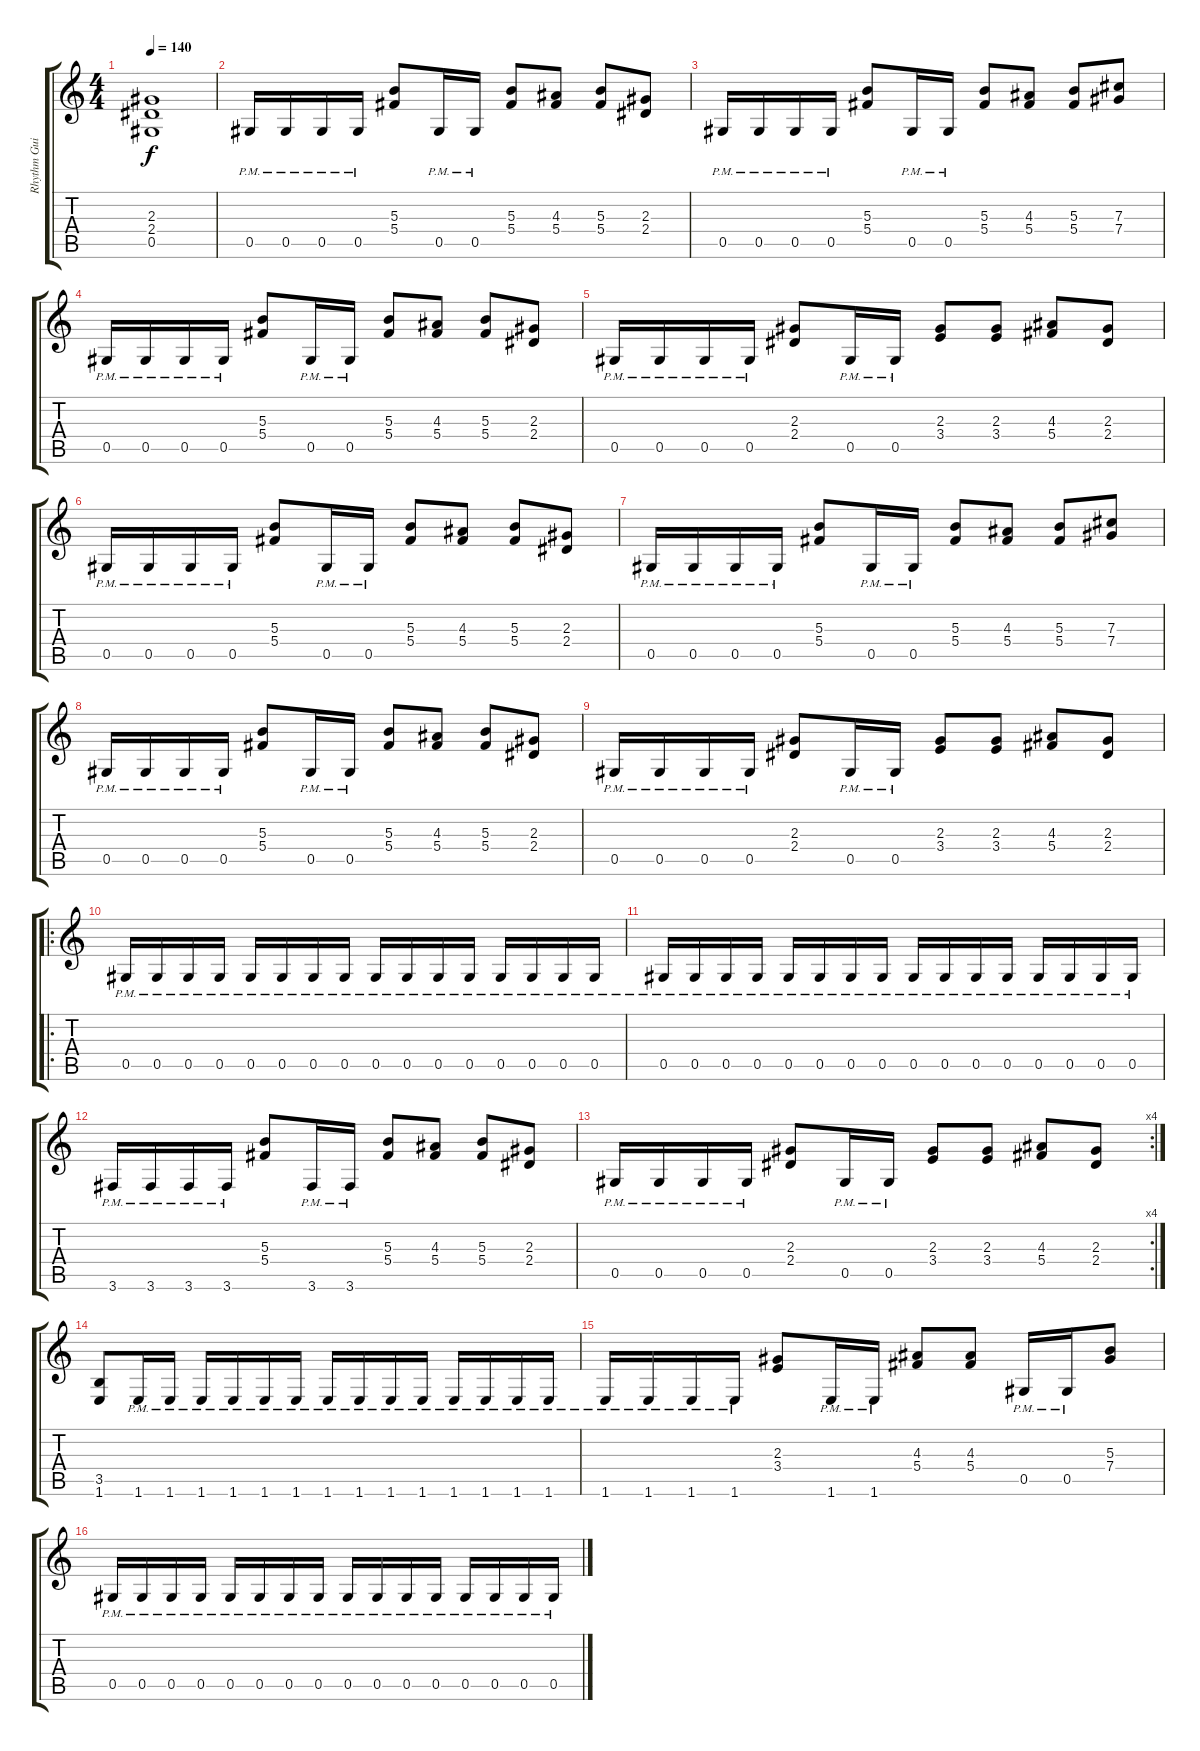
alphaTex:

\track ("Rhythm Guitar" "Rhythm Gui") {instrument distortionguitar}
\staff {score tabs}
\tuning (Eb4 Bb3 Gb3 Db3 Ab2 Eb2) {hide}
\ts (4 4)
\tempo 140
\clef g2
\ks c
(2.3 2.4 0.5).1{dy f instrument reversecymbal} |
0.5{pm}.16{instrument distortionguitar} 0.5{pm}.16 0.5{pm}.16 0.5{pm}.16 (5.3 5.4).8 0.5{pm}.16 0.5{pm}.16 (5.3 5.4).8 (4.3 5.4).8 (5.3 5.4).8 (2.3 2.4).8 |
0.5{pm}.16 0.5{pm}.16 0.5{pm}.16 0.5{pm}.16 (5.3 5.4).8 0.5{pm}.16 0.5{pm}.16 (5.3 5.4).8 (4.3 5.4).8 (5.3 5.4).8 (7.3 7.4).8 |
0.5{pm}.16 0.5{pm}.16 0.5{pm}.16 0.5{pm}.16 (5.3 5.4).8 0.5{pm}.16 0.5{pm}.16 (5.3 5.4).8 (4.3 5.4).8 (5.3 5.4).8 (2.3 2.4).8 |
0.5{pm}.16 0.5{pm}.16 0.5{pm}.16 0.5{pm}.16 (2.3 2.4).8 0.5{pm}.16 0.5{pm}.16 (2.3 3.4).8 (2.3 3.4).8 (4.3 5.4).8 (2.3 2.4).8 |
0.5{pm}.16{instrument distortionguitar} 0.5{pm}.16 0.5{pm}.16 0.5{pm}.16 (5.3 5.4).8 0.5{pm}.16 0.5{pm}.16 (5.3 5.4).8 (4.3 5.4).8 (5.3 5.4).8 (2.3 2.4).8 |
0.5{pm}.16 0.5{pm}.16 0.5{pm}.16 0.5{pm}.16 (5.3 5.4).8 0.5{pm}.16 0.5{pm}.16 (5.3 5.4).8 (4.3 5.4).8 (5.3 5.4).8 (7.3 7.4).8 |
0.5{pm}.16 0.5{pm}.16 0.5{pm}.16 0.5{pm}.16 (5.3 5.4).8 0.5{pm}.16 0.5{pm}.16 (5.3 5.4).8 (4.3 5.4).8 (5.3 5.4).8 (2.3 2.4).8 |
0.5{pm}.16 0.5{pm}.16 0.5{pm}.16 0.5{pm}.16 (2.3 2.4).8 0.5{pm}.16 0.5{pm}.16 (2.3 3.4).8 (2.3 3.4).8 (4.3 5.4).8 (2.3 2.4).8 |
\ro
0.5{pm}.16 0.5{pm}.16 0.5{pm}.16 0.5{pm}.16 0.5{pm}.16 0.5{pm}.16 0.5{pm}.16 0.5{pm}.16 0.5{pm}.16 0.5{pm}.16 0.5{pm}.16 0.5{pm}.16 0.5{pm}.16 0.5{pm}.16 0.5{pm}.16 0.5{pm}.16 |
0.5{pm}.16 0.5{pm}.16 0.5{pm}.16 0.5{pm}.16 0.5{pm}.16 0.5{pm}.16 0.5{pm}.16 0.5{pm}.16 0.5{pm}.16 0.5{pm}.16 0.5{pm}.16 0.5{pm}.16 0.5{pm}.16 0.5{pm}.16 0.5{pm}.16 0.5{pm}.16 |
3.6{pm}.16 3.6{pm}.16 3.6{pm}.16 3.6{pm}.16 (5.3 5.4).8 3.6{pm}.16 3.6{pm}.16 (5.3 5.4).8 (4.3 5.4).8 (5.3 5.4).8 (2.3 2.4).8 |
\rc 4
0.5{pm}.16 0.5{pm}.16 0.5{pm}.16 0.5{pm}.16 (2.3 2.4).8 0.5{pm}.16 0.5{pm}.16 (2.3 3.4).8 (2.3 3.4).8 (4.3 5.4).8 (2.3 2.4).8 |
(3.5 1.6).8 1.6{pm}.16 1.6{pm}.16 1.6{pm}.16 1.6{pm}.16 1.6{pm}.16 1.6{pm}.16 1.6{pm}.16 1.6{pm}.16 1.6{pm}.16 1.6{pm}.16 1.6{pm}.16 1.6{pm}.16 1.6{pm}.16 1.6{pm}.16 |
1.6{pm}.16 1.6{pm}.16 1.6{pm}.16 1.6{pm}.16 (2.3 3.4).8 1.6{pm}.16 1.6{pm}.16 (4.3 5.4).8 (4.3 5.4).8 0.5{pm}.16 0.5{pm}.16 (5.3 7.4).8 |
0.5{pm}.16 0.5{pm}.16 0.5{pm}.16 0.5{pm}.16 0.5{pm}.16 0.5{pm}.16 0.5{pm}.16 0.5{pm}.16 0.5{pm}.16 0.5{pm}.16 0.5{pm}.16 0.5{pm}.16 0.5{pm}.16 0.5{pm}.16 0.5{pm}.16 0.5{pm}.16
